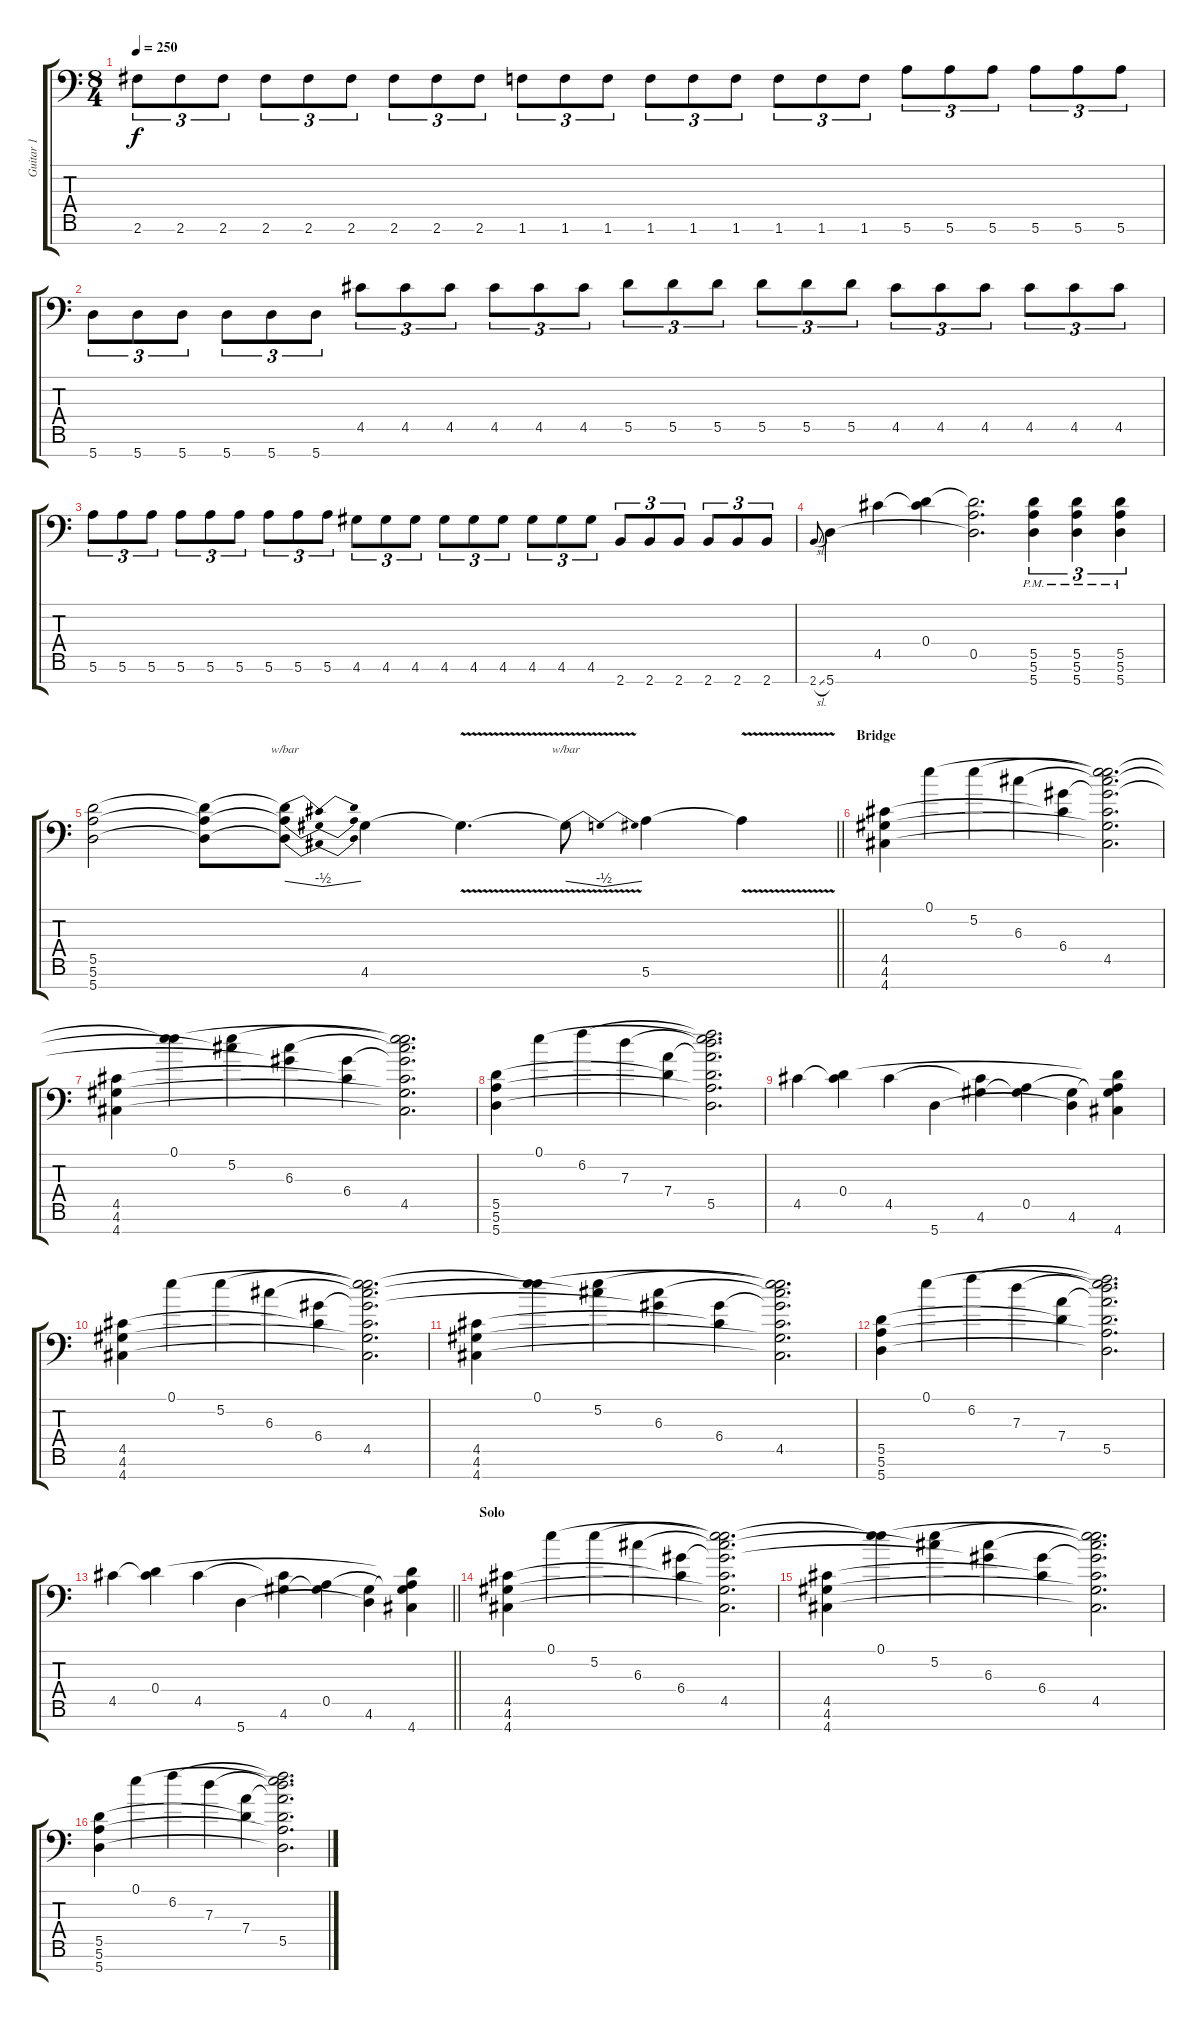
\track ("Guitar 1" "Guitar 1") {instrument distortionguitar}
\staff {score tabs}
\tuning (E4 B3 G3 D3 A2 E2 A1) {hide}
\ts (8 4)
\tempo 250
\clef f4
\ks c
2.6.8{tu (3 2) dy f} 2.6.8{tu (3 2)} 2.6.8{tu (3 2)} 2.6.8{tu (3 2)} 2.6.8{tu (3 2)} 2.6.8{tu (3 2)} 2.6.8{tu (3 2)} 2.6.8{tu (3 2)} 2.6.8{tu (3 2)} 1.6.8{tu (3 2)} 1.6.8{tu (3 2)} 1.6.8{tu (3 2)} 1.6.8{tu (3 2)} 1.6.8{tu (3 2)} 1.6.8{tu (3 2)} 1.6.8{tu (3 2)} 1.6.8{tu (3 2)} 1.6.8{tu (3 2)} 5.6.8{tu (3 2)} 5.6.8{tu (3 2)} 5.6.8{tu (3 2)} 5.6.8{tu (3 2)} 5.6.8{tu (3 2)} 5.6.8{tu (3 2)} |
5.7.8{tu (3 2)} 5.7.8{tu (3 2)} 5.7.8{tu (3 2)} 5.7.8{tu (3 2)} 5.7.8{tu (3 2)} 5.7.8{tu (3 2)} 4.5.8{tu (3 2)} 4.5.8{tu (3 2)} 4.5.8{tu (3 2)} 4.5.8{tu (3 2)} 4.5.8{tu (3 2)} 4.5.8{tu (3 2)} 5.5.8{tu (3 2)} 5.5.8{tu (3 2)} 5.5.8{tu (3 2)} 5.5.8{tu (3 2)} 5.5.8{tu (3 2)} 5.5.8{tu (3 2)} 4.5.8{tu (3 2)} 4.5.8{tu (3 2)} 4.5.8{tu (3 2)} 4.5.8{tu (3 2)} 4.5.8{tu (3 2)} 4.5.8{tu (3 2)} |
5.6.8{tu (3 2)} 5.6.8{tu (3 2)} 5.6.8{tu (3 2)} 5.6.8{tu (3 2)} 5.6.8{tu (3 2)} 5.6.8{tu (3 2)} 5.6.8{tu (3 2)} 5.6.8{tu (3 2)} 5.6.8{tu (3 2)} 4.6.8{tu (3 2)} 4.6.8{tu (3 2)} 4.6.8{tu (3 2)} 4.6.8{tu (3 2)} 4.6.8{tu (3 2)} 4.6.8{tu (3 2)} 4.6.8{tu (3 2)} 4.6.8{tu (3 2)} 4.6.8{tu (3 2)} 2.7.8{tu (3 2)} 2.7.8{tu (3 2)} 2.7.8{tu (3 2)} 2.7.8{tu (3 2)} 2.7.8{tu (3 2)} 2.7.8{tu (3 2)} |
2.7{sl}.8{gr onbeat} 5.7.4 4.5.4 (0.4 4.5{t}).4 (0.4{t} 0.5 5.7{t}).2{d} (5.5{pm} 5.6{pm} 5.7{pm}).4{tu (3 2)} (5.5{pm} 5.6{pm} 5.7{pm}).4{tu (3 2)} (5.5{pm} 5.6{pm} 5.7{pm}).4{tu (3 2)} |
\barLineRight lightlight
(5.5 5.6 5.7).2 (5.5{t} 5.6{t} 5.7{t}).8 (5.5{t} 5.6{t} 5.7{t}).8{tbe (dip default 0 0 30 -2 60 0)} 4.6.4 4.6{v t}.4{d} 4.6{t}.8{tbe (dip default 0 0 30 -2 60 0)} 5.6.4 5.6{v t}.4 |
\section ("" "Bridge")
(4.5 4.6 4.7).4 0.1.4 5.2.4 6.3.4 (6.4 4.5{t}).4 (0.1{t} 5.2{t} 6.3{t} 6.4{t} 4.5 4.6{t} 4.7{t}).2{d} |
(4.5 4.6 4.7).4 (0.1 5.2{t}).4 (5.2 6.3{t}).4 (6.3 6.4{t}).4 (6.4 4.5{t}).4 (0.1{t} 5.2{t} 6.3{t} 6.4{t} 4.5 4.6{t} 4.7{t}).2{d} |
(5.5 5.6 5.7).4 0.1.4 6.2.4 7.3.4 (7.4 5.5{t}).4 (0.1{t} 6.2{t} 7.3{t} 7.4{t} 5.5 5.6{t} 5.7{t}).2{d} |
4.5.4 (0.4 4.5{t}).4 4.5.4 5.7.4 (4.5{t} 4.6).4 (0.5 4.6{t}).4 (4.6 5.7{t}).4 (0.4{t} 0.5{t} 4.6{t} 4.7).4 |
(4.5 4.6 4.7).4 0.1.4 5.2.4 6.3.4 (6.4 4.5{t}).4 (0.1{t} 5.2{t} 6.3{t} 6.4{t} 4.5 4.6{t} 4.7{t}).2{d} |
(4.5 4.6 4.7).4 (0.1 5.2{t}).4 (5.2 6.3{t}).4 (6.3 6.4{t}).4 (6.4 4.5{t}).4 (0.1{t} 5.2{t} 6.3{t} 6.4{t} 4.5 4.6{t} 4.7{t}).2{d} |
(5.5 5.6 5.7).4 0.1.4 6.2.4 7.3.4 (7.4 5.5{t}).4 (0.1{t} 6.2{t} 7.3{t} 7.4{t} 5.5 5.6{t} 5.7{t}).2{d} |
\barLineRight lightlight
4.5.4 (0.4 4.5{t}).4 4.5.4 5.7.4 (4.5{t} 4.6).4 (0.5 4.6{t}).4 (4.6 5.7{t}).4 (0.4{t} 0.5{t} 4.6{t} 4.7).4 |
\section ("" "Solo")
(4.5 4.6 4.7).4{volume 11} 0.1.4 5.2.4 6.3.4 (6.4 4.5{t}).4 (0.1{t} 5.2{t} 6.3{t} 6.4{t} 4.5 4.6{t} 4.7{t}).2{d} |
(4.5 4.6 4.7).4 (0.1 5.2{t}).4 (5.2 6.3{t}).4 (6.3 6.4{t}).4 (6.4 4.5{t}).4 (0.1{t} 5.2{t} 6.3{t} 6.4{t} 4.5 4.6{t} 4.7{t}).2{d} |
(5.5 5.6 5.7).4 0.1.4 6.2.4 7.3.4 (7.4 5.5{t}).4 (0.1{t} 6.2{t} 7.3{t} 7.4{t} 5.5 5.6{t} 5.7{t}).2{d}
